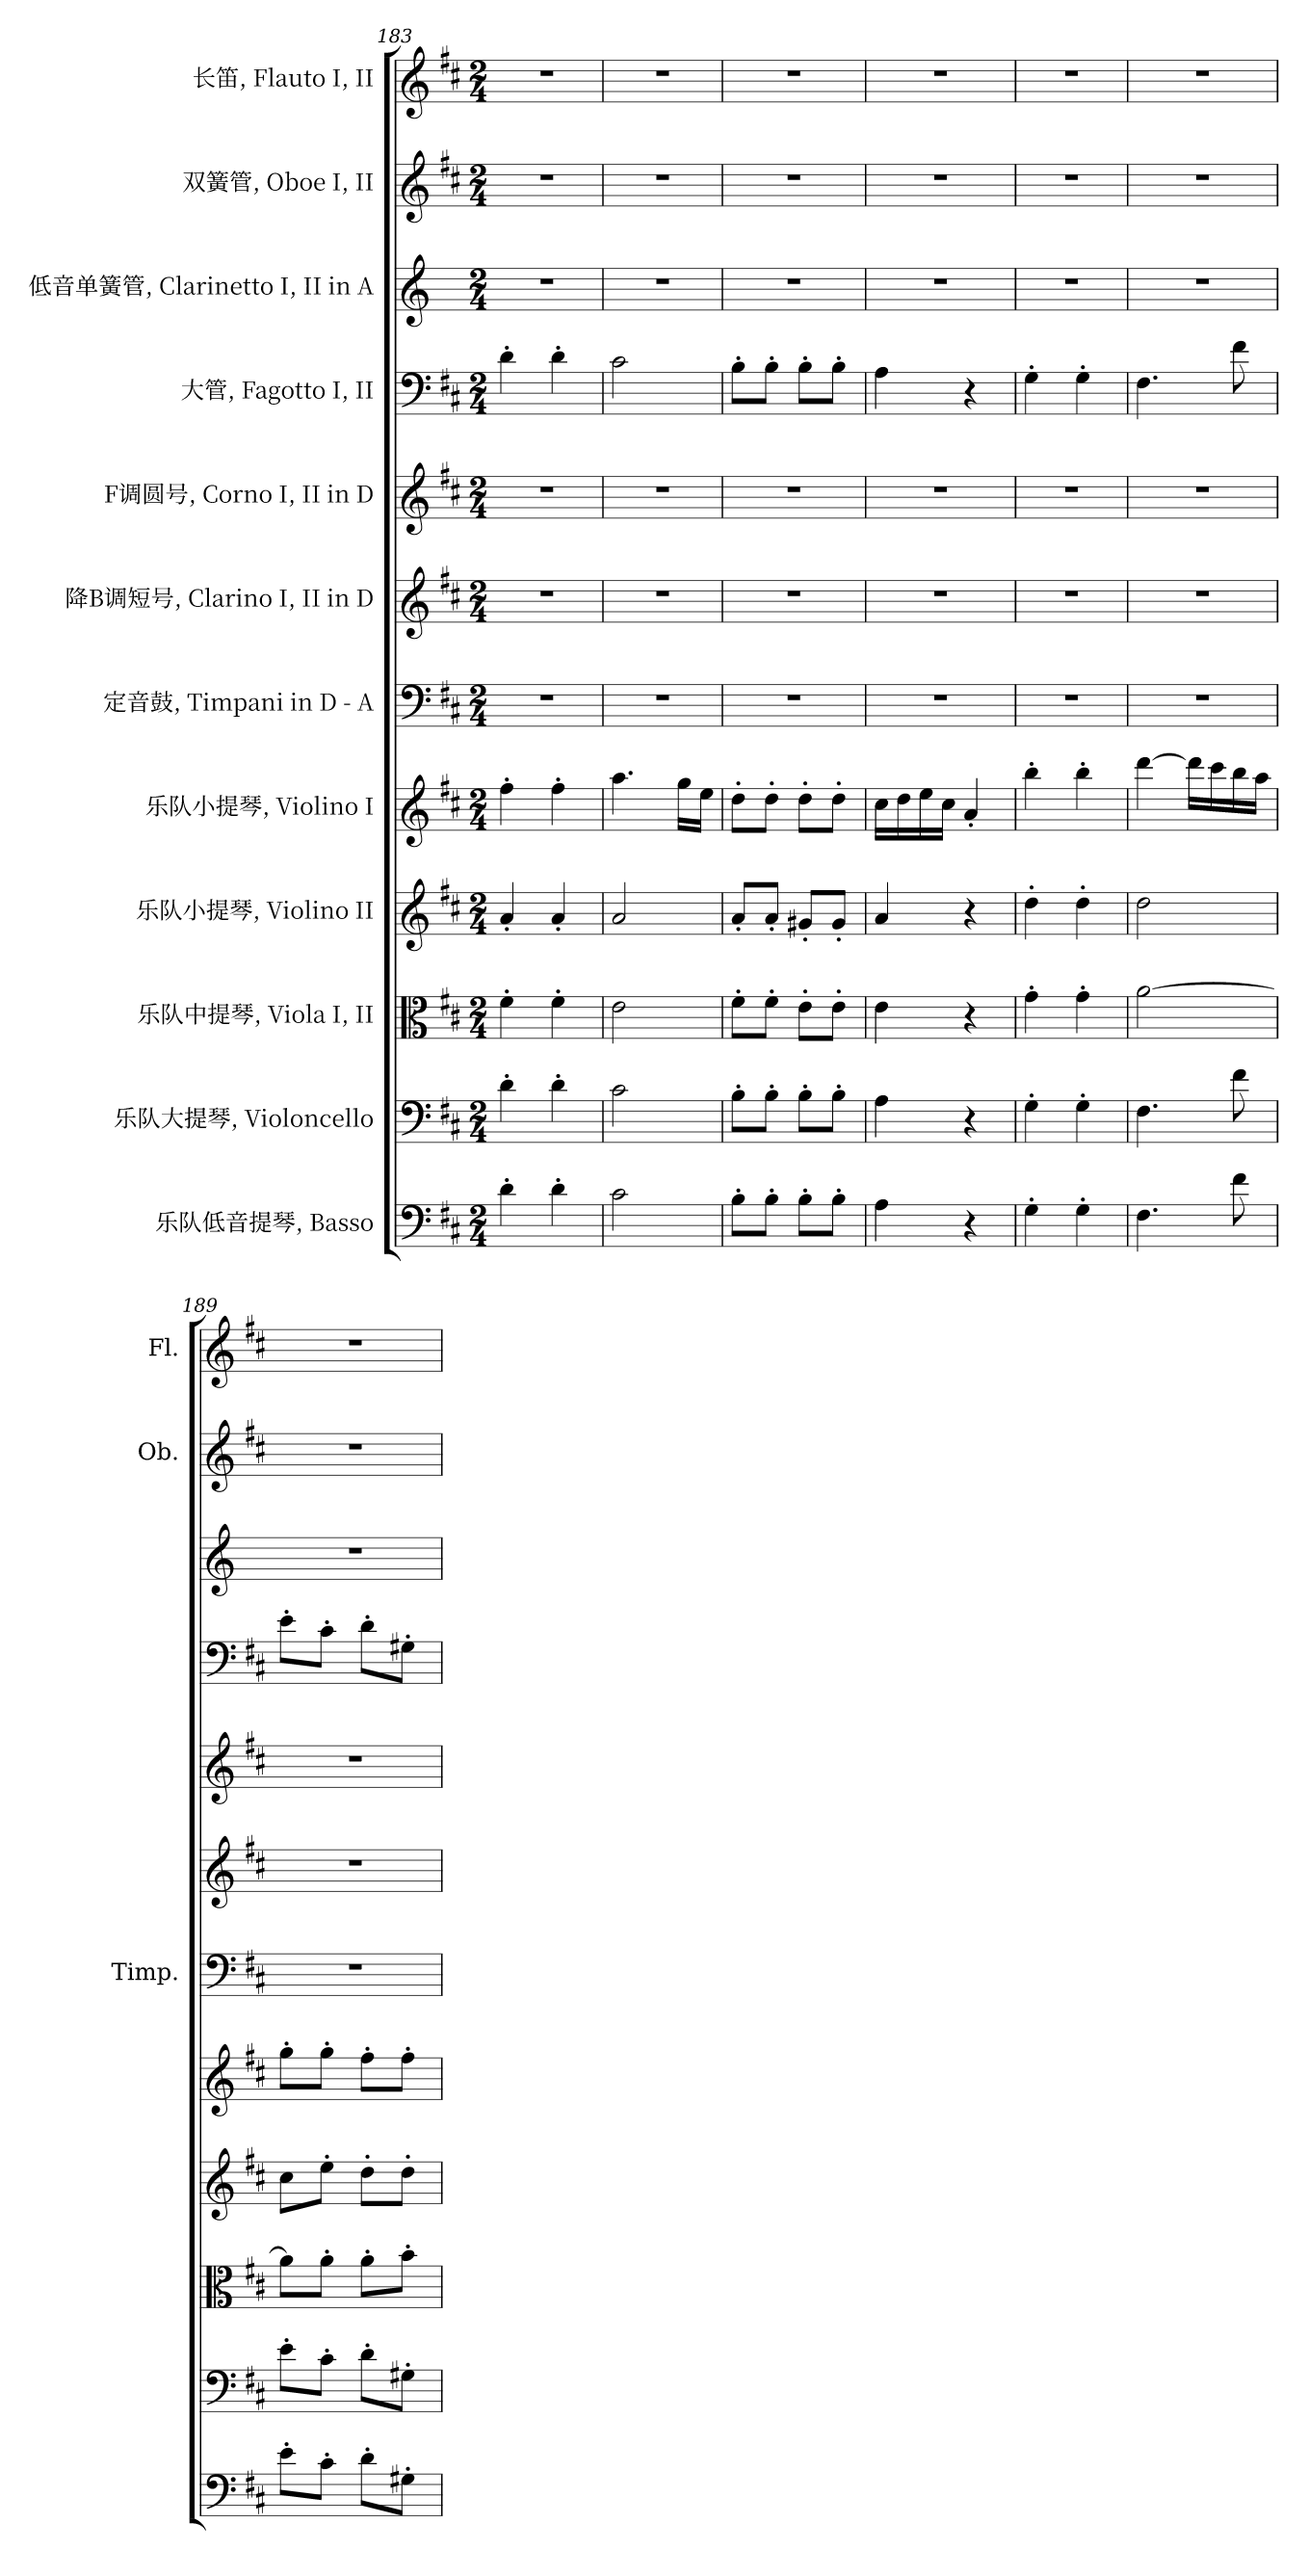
**kern	**kern	**kern	**kern	**kern	**kern	**kern	**kern	**kern	**kern	**kern	**kern
*part12	*part11	*part10	*part9	*part8	*part7	*part6	*part5	*part4	*part3	*part2	*part1
*staff12	*staff11	*staff10	*staff9	*staff8	*staff7	*staff6	*staff5	*staff4	*staff3	*staff2	*staff1
*I"乐队低音提琴, Basso	*I"乐队大提琴, Violoncello	*I"乐队中提琴, Viola I, II	*I"乐队小提琴, Violino II	*I"乐队小提琴, Violino I	*I"定音鼓, Timpani in D - A	*I"降B调短号, Clarino I, II in D	*I"F调圆号, Corno I, II in D	*I"大管, Fagotto I, II	*I"低音单簧管, Clarinetto I, II in A	*I"双簧管, Oboe I, II	*I"长笛, Flauto I, II
*	*	*	*	*	*I'Timp.	*	*	*	*	*I'Ob.	*I'Fl.
*clefF4	*clefF4	*clefC3	*clefG2	*clefG2	*clefF4	*clefG2	*clefG2	*clefF4	*clefG2	*clefG2	*clefG2
*ITrd7c12	*	*	*	*	*	*ITrd1c2	*ITrd4c7	*	*ITrd8c14	*	*
*k[f#c#]	*k[f#c#]	*k[f#c#]	*k[f#c#]	*k[f#c#]	*k[f#c#]	*k[]	*k[f#]	*k[f#c#]	*k[]	*k[f#c#]	*k[f#c#]
*M2/4	*M2/4	*M2/4	*M2/4	*M2/4	*M2/4	*M2/4	*M2/4	*M2/4	*M2/4	*M2/4	*M2/4
=183	=183	=183	=183	=183	=183	=183	=183	=183	=183	=183	=183
4D'\	4d'\	4f#'\	4a'/	4ff#'\	2r	2r	2r	4d'\	2r	2r	2r
4D'\	4d'\	4f#'\	4a'/	4ff#'\	.	.	.	4d'\	.	.	.
=184	=184	=184	=184	=184	=184	=184	=184	=184	=184	=184	=184
2C#\	2c#\	2e\	2a/	4.aa\	2r	2r	2r	2c#\	2r	2r	2r
.	.	.	.	16gg\LL	.	.	.	.	.	.	.
.	.	.	.	16ee\JJ	.	.	.	.	.	.	.
=185	=185	=185	=185	=185	=185	=185	=185	=185	=185	=185	=185
8BB'\L	8B'\L	8f#'\L	8a'/L	8dd'\L	2r	2r	2r	8B'\L	2r	2r	2r
8BB'\J	8B'\J	8f#'\J	8a'/J	8dd'\J	.	.	.	8B'\J	.	.	.
8BB'\L	8B'\L	8e'\L	8g#X'/L	8dd'\L	.	.	.	8B'\L	.	.	.
8BB'\J	8B'\J	8e'\J	8g#'/J	8dd'\J	.	.	.	8B'\J	.	.	.
!!LO:PB:g=z
=186	=186	=186	=186	=186	=186	=186	=186	=186	=186	=186	=186
4AA\	4A\	4e\	4a/	16cc#\LL	2r	2r	2r	4A\	2r	2r	2r
.	.	.	.	16dd\	.	.	.	.	.	.	.
.	.	.	.	16ee\	.	.	.	.	.	.	.
.	.	.	.	16cc#\JJ	.	.	.	.	.	.	.
4r	4r	4r	4r	4a'/	.	.	.	4r	.	.	.
=187	=187	=187	=187	=187	=187	=187	=187	=187	=187	=187	=187
4GG'\	4G'\	4g'\	4dd'\	4bb'\	2r	2r	2r	4G'\	2r	2r	2r
4GG'\	4G'\	4g'\	4dd'\	4bb'\	.	.	.	4G'\	.	.	.
=188	=188	=188	=188	=188	=188	=188	=188	=188	=188	=188	=188
4.FF#\	4.F#\	[2a\	2dd\	[4ddd\	2r	2r	2r	4.F#\	2r	2r	2r
.	.	.	.	16ddd\LL]	.	.	.	.	.	.	.
.	.	.	.	16ccc#\	.	.	.	.	.	.	.
8F#\	8f#\	.	.	16bb\	.	.	.	8f#\	.	.	.
.	.	.	.	16aa\JJ	.	.	.	.	.	.	.
=189	=189	=189	=189	=189	=189	=189	=189	=189	=189	=189	=189
8E'\L	8e'\L	8a\L]	8cc#\L	8gg'\L	2r	2r	2r	8e'\L	2r	2r	2r
8C#'\J	8c#'\J	8a'\J	8ee'\J	8gg'\J	.	.	.	8c#'\J	.	.	.
8D'\L	8d'\L	8a'\L	8dd'\L	8ff#'\L	.	.	.	8d'\L	.	.	.
8GG#X'\J	8G#X'\J	8b'\J	8dd'\J	8ff#'\J	.	.	.	8G#X'\J	.	.	.
=	=	=	=	=	=	=	=	=	=	=	=
*-	*-	*-	*-	*-	*-	*-	*-	*-	*-	*-	*-
